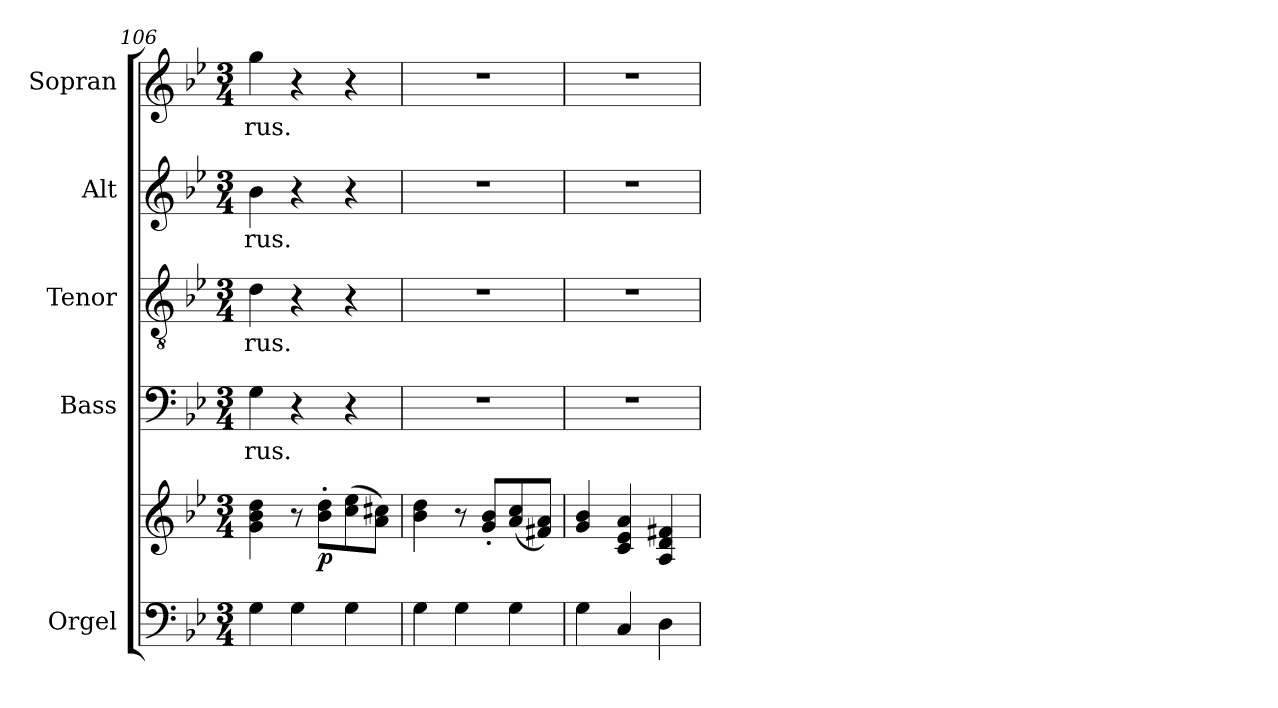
**kern	**kern	**dynam	**kern	**text	**kern	**text	**kern	**text	**kern	**text
*part5	*part5	*part5	*part4	*part4	*part3	*part3	*part2	*part2	*part1	*part1
*staff6	*staff5	*staff5/6	*staff4	*staff4	*staff3	*staff3	*staff2	*staff2	*staff1	*staff1
*I"Orgel	*	*	*I"Bass	*	*I"Tenor	*	*I"Alt	*	*I"Sopran	*
*I'Org.	*	*	*I'B.	*	*I'T.	*	*I'A.	*	*I'S.	*
!!LO:PB:g=z
*clefF4	*clefG2	*	*clefF4	*	*clefGv2	*	*clefG2	*	*clefG2	*
*k[b-e-]	*k[b-e-]	*	*k[b-e-]	*	*k[b-e-]	*	*k[b-e-]	*	*k[b-e-]	*
*B-:	*B-:	*	*B-:	*	*B-:	*	*B-:	*	*B-:	*
*M3/4	*M3/4	*	*M3/4	*	*M3/4	*	*M3/4	*	*M3/4	*
=106	=106	=106	=106	=106	=106	=106	=106	=106	=106	=106
!	!	!	!	!LO:LY:b	!	!LO:LY:b	!	!LO:LY:b	!	!LO:LY:b
4G\	4g\ 4b-\ 4dd\	.	4G\	-rus.	4d\	-rus.	4b-\	-rus.	4gg\	-rus.
4G\	8r	.	4r	.	4r	.	4r	.	4r	.
!	!	!LO:DY:b	!	!	!	!	!	!	!	!
.	8b-\'> 8dd\'>L	p	.	.	.	.	.	.	.	.
4G\	(>8cc\ 8ee-\	.	4r	.	4r	.	4r	.	4r	.
.	8a\ 8cc#X\J)	.	.	.	.	.	.	.	.	.
=107	=107	=107	=107	=107	=107	=107	=107	=107	=107	=107
4G\	4b-\ 4dd\	.	2.r	.	2.r	.	2.r	.	2.r	.
4G\	8r	.	.	.	.	.	.	.	.	.
.	8g/'< 8b-/'<L	.	.	.	.	.	.	.	.	.
4G\	(<8a/ 8cc/	.	.	.	.	.	.	.	.	.
.	8f#X/ 8a/J)	.	.	.	.	.	.	.	.	.
=108	=108	=108	=108	=108	=108	=108	=108	=108	=108	=108
4G\	4g/ 4b-/	.	2.r	.	2.r	.	2.r	.	2.r	.
4C/	4c/ 4e-/ 4a/	.	.	.	.	.	.	.	.	.
4D\	4A/ 4d/ 4f#X/	.	.	.	.	.	.	.	.	.
=	=	=	=	=	=	=	=	=	=	=
*-	*-	*-	*-	*-	*-	*-	*-	*-	*-	*-
